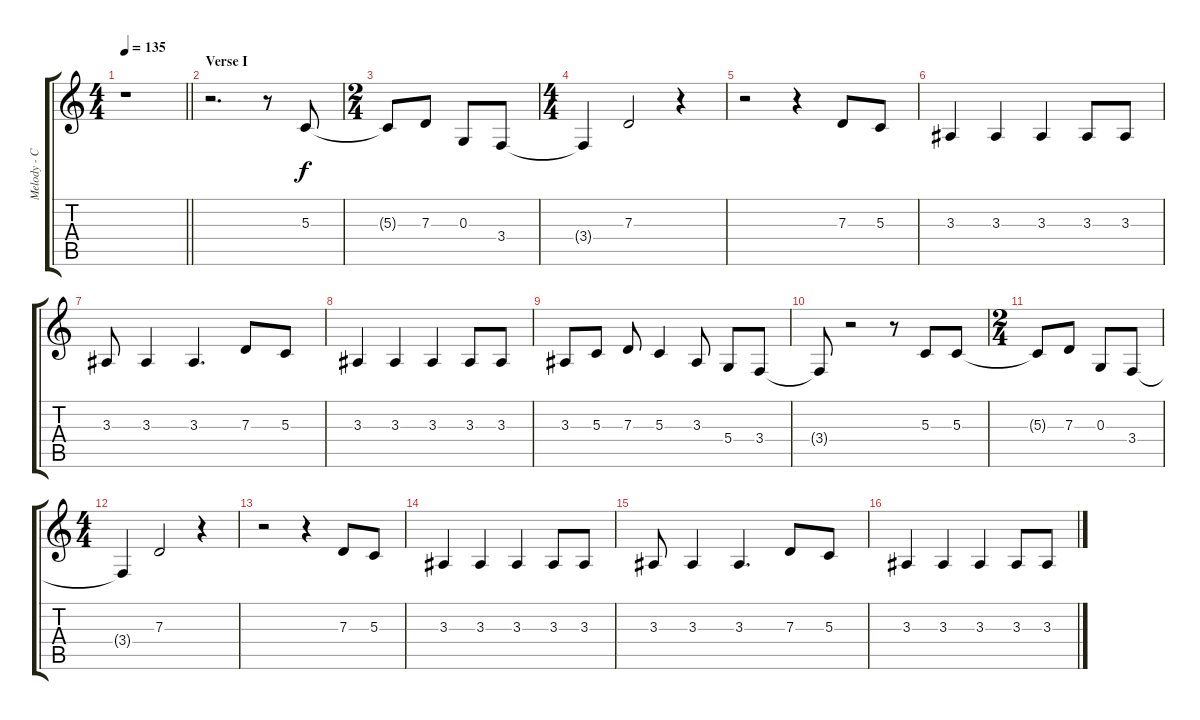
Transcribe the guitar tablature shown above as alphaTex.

\track ("Melody - Chris" "Melody - C") {instrument clarinet}
\staff {score tabs}
\tuning (E4 B3 G3 D3 A2 E2) {hide}
\ts (4 4)
\tempo 135
\clef g2
\barLineRight lightlight
\ks c
r.1{dy f} |
\section ("" "Verse I")
r.2{d volume 11} r.8 5.3.8 |
\ts (2 4)
5.3{t}.8 7.3.8 0.3.8 3.4.8 |
\ts (4 4)
3.4{t}.4 7.3.2 r.4 |
r.2 r.4 7.3.8 5.3.8 |
3.3.4 3.3.4 3.3.4 3.3.8 3.3.8 |
3.3.8 3.3.4 3.3.4{d} 7.3.8 5.3.8 |
3.3.4 3.3.4 3.3.4 3.3.8 3.3.8 |
3.3.8 5.3.8 7.3.8 5.3.4 3.3.8 5.4.8 3.4.8 |
3.4{t}.8 r.2 r.8 5.3.8 5.3.8 |
\ts (2 4)
5.3{t}.8 7.3.8 0.3.8 3.4.8 |
\ts (4 4)
3.4{t}.4 7.3.2 r.4 |
r.2 r.4 7.3.8 5.3.8 |
3.3.4 3.3.4 3.3.4 3.3.8 3.3.8 |
3.3.8 3.3.4 3.3.4{d} 7.3.8 5.3.8 |
3.3.4 3.3.4 3.3.4 3.3.8 3.3.8
